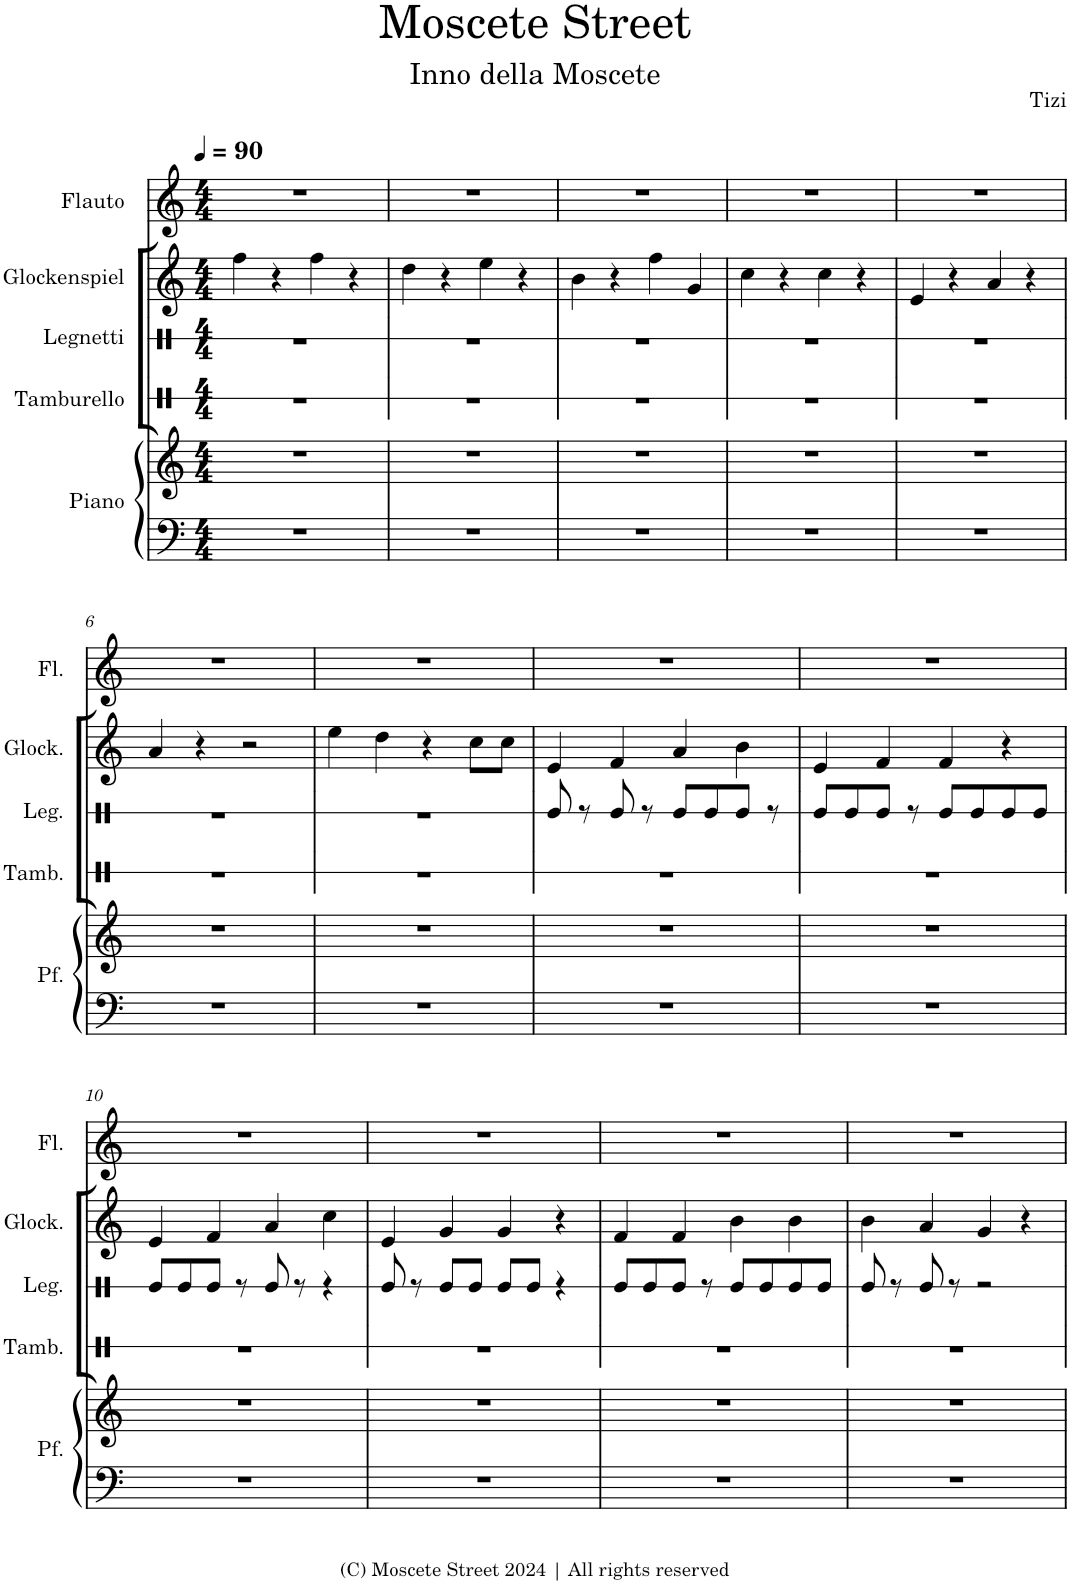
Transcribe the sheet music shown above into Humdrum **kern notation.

**kern	**kern	**kern	**kern	**kern	**kern
*part5	*part5	*part4	*part3	*part2	*part1
*staff6	*staff5	*staff4	*staff3	*staff2	*staff1
*I"Piano	*	*I"Tamburello	*I"Legnetti	*I"Glockenspiel	*I"Flauto
*	*	*I'Tamb.	*I'Leg.	*I'Glock.	*I'Fl.
*	*	*stria1	*stria1	*	*
*clefF4	*clefG2	*clefX	*clefX	*clefG2	*clefG2
*	*	*	*	*Trd-14c-24	*
*k[]	*k[]	*k[]	*k[]	*k[]	*k[]
*M4/4	*M4/4	*M4/4	*M4/4	*M4/4	*M4/4
*MM90	*MM90	*MM90	*MM90	*MM90	*MM90
=1	=1	=1	=1	=1	=1
1r	1r	1r	1r	4ff\	1r
.	.	.	.	4r	.
.	.	.	.	4ff\	.
.	.	.	.	4r	.
=2	=2	=2	=2	=2	=2
1r	1r	1r	1r	4dd\	1r
.	.	.	.	4r	.
.	.	.	.	4ee\	.
.	.	.	.	4r	.
=3	=3	=3	=3	=3	=3
1r	1r	1r	1r	4b\	1r
.	.	.	.	4r	.
.	.	.	.	4ff\	.
.	.	.	.	4g/	.
=4	=4	=4	=4	=4	=4
1r	1r	1r	1r	4cc\	1r
.	.	.	.	4r	.
.	.	.	.	4cc\	.
.	.	.	.	4r	.
=5	=5	=5	=5	=5	=5
1r	1r	1r	1r	4e/	1r
.	.	.	.	4r	.
.	.	.	.	4a/	.
.	.	.	.	4r	.
!!LO:LB:g=z
=6	=6	=6	=6	=6	=6
1r	1r	1r	1r	4a/	1r
.	.	.	.	4r	.
.	.	.	.	2r	.
=7	=7	=7	=7	=7	=7
1r	1r	1r	1r	4ee\	1r
.	.	.	.	4dd\	.
.	.	.	.	4r	.
.	.	.	.	8cc\L	.
.	.	.	.	8cc\J	.
=8	=8	=8	=8	=8	=8
1r	1r	1r	8Re/	4e/	1r
.	.	.	8r	.	.
.	.	.	8Re/	4f/	.
.	.	.	8r	.	.
.	.	.	8Re/L	4a/	.
.	.	.	8Re/	.	.
.	.	.	8Re/J	4b\	.
.	.	.	8r	.	.
=9	=9	=9	=9	=9	=9
1r	1r	1r	8Re/L	4e/	1r
.	.	.	8Re/	.	.
.	.	.	8Re/J	4f/	.
.	.	.	8r	.	.
.	.	.	8Re/L	4f/	.
.	.	.	8Re/	.	.
.	.	.	8Re/	4r	.
.	.	.	8Re/J	.	.
!!LO:LB:g=z
=10	=10	=10	=10	=10	=10
1r	1r	1r	8Re/L	4e/	1r
.	.	.	8Re/	.	.
.	.	.	8Re/J	4f/	.
.	.	.	8r	.	.
.	.	.	8Re/	4a/	.
.	.	.	8r	.	.
.	.	.	4r	4cc\	.
=11	=11	=11	=11	=11	=11
1r	1r	1r	8Re/	4e/	1r
.	.	.	8r	.	.
.	.	.	8Re/L	4g/	.
.	.	.	8Re/J	.	.
.	.	.	8Re/L	4g/	.
.	.	.	8Re/J	.	.
.	.	.	4r	4r	.
=12	=12	=12	=12	=12	=12
1r	1r	1r	8Re/L	4f/	1r
.	.	.	8Re/	.	.
.	.	.	8Re/J	4f/	.
.	.	.	8r	.	.
.	.	.	8Re/L	4b\	.
.	.	.	8Re/	.	.
.	.	.	8Re/	4b\	.
.	.	.	8Re/J	.	.
=13	=13	=13	=13	=13	=13
1r	1r	1r	8Re/	4b\	1r
.	.	.	8r	.	.
.	.	.	8Re/	4a/	.
.	.	.	8r	.	.
.	.	.	2r	4g/	.
.	.	.	.	4r	.
=	=	=	=	=	=
*-	*-	*-	*-	*-	*-
